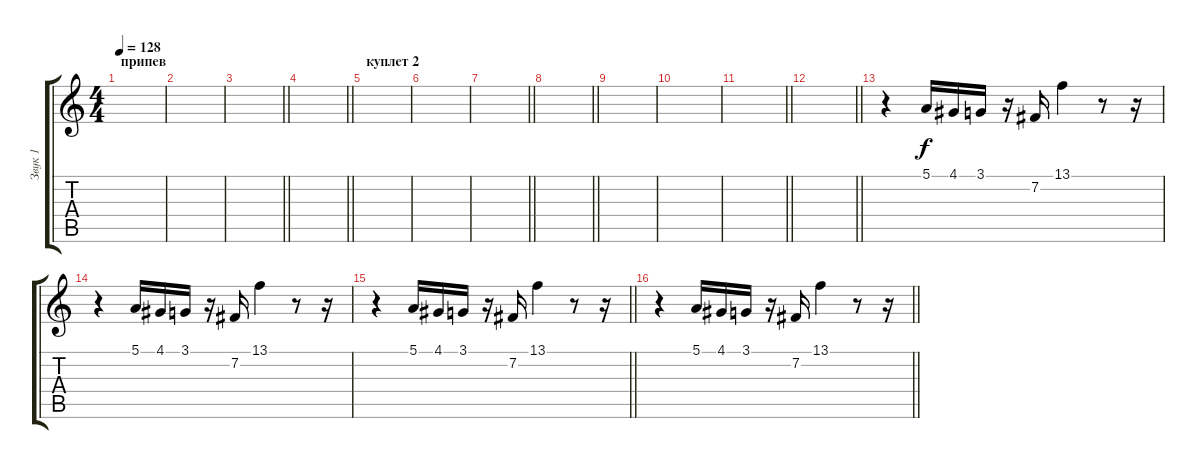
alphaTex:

\track ("Звук 1" "Звук 1") {instrument bagpipe}
\staff {score tabs}
\tuning (E4 B3 G3 D3 A2 E2) {hide}
\ts (4 4)
\section ("" "припев")
\tempo 128
\clef g2
\ks c
|
|
\barLineRight lightlight
|
\barLineRight lightlight
|
\section ("" "куплет 2")
|
|
\barLineRight lightlight
|
\barLineRight lightlight
|
|
|
\barLineRight lightlight
|
\barLineRight lightlight
|
r.4 5.1.16 4.1.16 3.1.16 r.16 7.2.16 13.1.4 r.8 r.16 |
r.4 5.1.16 4.1.16 3.1.16 r.16 7.2.16 13.1.4 r.8 r.16 |
\barLineRight lightlight
r.4 5.1.16 4.1.16 3.1.16 r.16 7.2.16 13.1.4 r.8 r.16 |
\barLineRight lightlight
r.4 5.1.16 4.1.16 3.1.16 r.16 7.2.16 13.1.4 r.8 r.16
